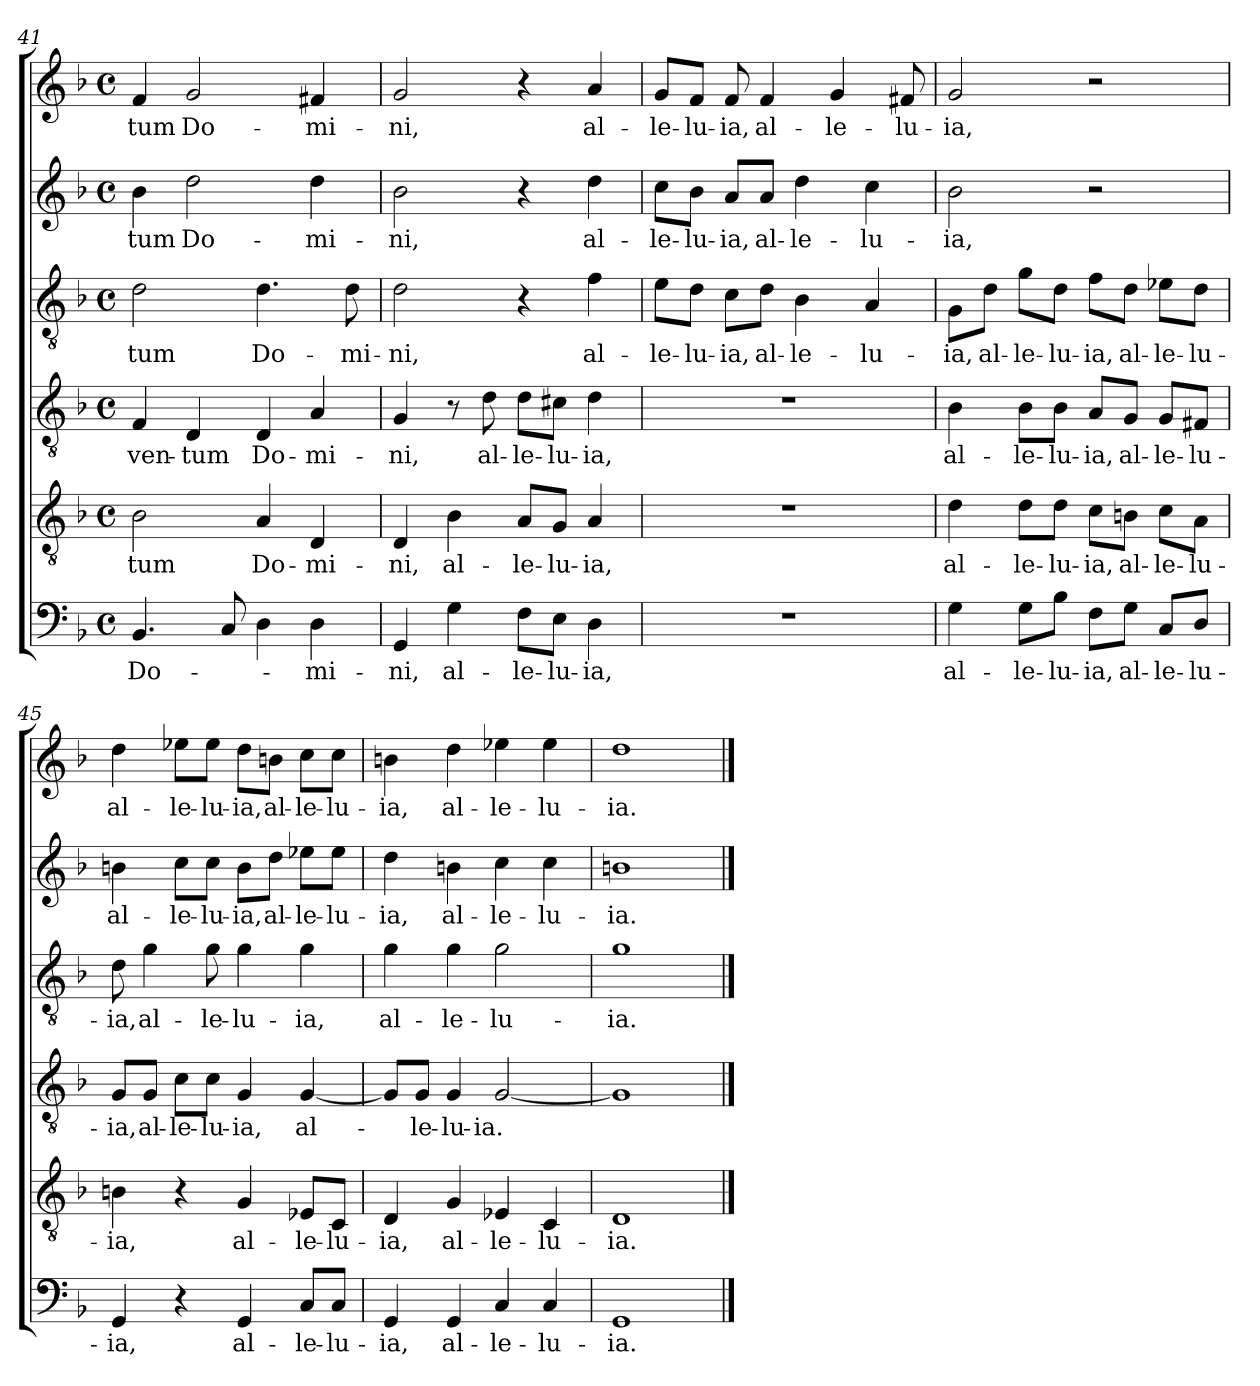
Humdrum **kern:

**kern	**text	**kern	**text	**kern	**text	**kern	**text	**kern	**text	**kern	**text
*part6	*part6	*part5	*part5	*part4	*part4	*part3	*part3	*part2	*part2	*part1	*part1
*staff6	*staff6	*staff5	*staff5	*staff4	*staff4	*staff3	*staff3	*staff2	*staff2	*staff1	*staff1
*clefF4	*	*clefGv2	*	*clefGv2	*	*clefGv2	*	*clefG2	*	*clefG2	*
*k[b-]	*	*k[b-]	*	*k[b-]	*	*k[b-]	*	*k[b-]	*	*k[b-]	*
*F:	*	*F:	*	*F:	*	*F:	*	*F:	*	*F:	*
*M4/4	*	*M4/4	*	*M4/4	*	*M4/4	*	*M4/4	*	*M4/4	*
*met(c)	*	*met(c)	*	*met(c)	*	*met(c)	*	*met(c)	*	*met(c)	*
=41	=41	=41	=41	=41	=41	=41	=41	=41	=41	=41	=41
!	!LO:LY:b	!	!LO:LY:b	!	!LO:LY:b	!	!LO:LY:b	!	!LO:LY:b	!	!LO:LY:b
4.BB-/	Do-	2B-\	-tum	4F/	-ven-	2d\	-tum	4b-\	-tum	4f/	-tum
!	!	!	!	!	!LO:LY:b	!	!	!	!LO:LY:b	!	!LO:LY:b
.	.	.	.	4D/	-tum	.	.	2dd\	Do-	2g/	Do-
8C/	.	.	.	.	.	.	.	.	.	.	.
!	!	!	!LO:LY:b	!	!LO:LY:b	!	!LO:LY:b	!	!	!	!
4D\	.	4A/	Do-	4D/	Do-	4.d\	Do-	.	.	.	.
!	!LO:LY:b	!	!LO:LY:b	!	!LO:LY:b	!	!	!	!LO:LY:b	!	!LO:LY:b
4D\	-mi-	4D/	-mi-	4A/	-mi-	.	.	4dd\	-mi-	4f#X/	-mi-
!	!	!	!	!	!	!	!LO:LY:b	!	!	!	!
.	.	.	.	.	.	8d\	-mi-	.	.	.	.
=42	=42	=42	=42	=42	=42	=42	=42	=42	=42	=42	=42
!	!LO:LY:b	!	!LO:LY:b	!	!LO:LY:b	!	!LO:LY:b	!	!LO:LY:b	!	!LO:LY:b
4GG/	-ni,	4D/	-ni,	4G/	-ni,	2d\	-ni,	2b-\	-ni,	2g/	-ni,
!	!LO:LY:b	!	!LO:LY:b	!	!	!	!	!	!	!	!
4G\	al-	4B-\	al-	8r	.	.	.	.	.	.	.
!	!	!	!	!	!LO:LY:b	!	!	!	!	!	!
.	.	.	.	8d\	al-	.	.	.	.	.	.
!	!LO:LY:b	!	!LO:LY:b	!	!LO:LY:b	!	!	!	!	!	!
8F\L	-le-	8A/L	-le-	8d\L	-le-	4r	.	4r	.	4r	.
!	!LO:LY:b	!	!LO:LY:b	!	!LO:LY:b	!	!	!	!	!	!
8E\J	-lu-	8G/J	-lu-	8c#X\J	-lu-	.	.	.	.	.	.
!	!LO:LY:b	!	!LO:LY:b	!	!LO:LY:b	!	!LO:LY:b	!	!LO:LY:b	!	!LO:LY:b
4D\	-ia,	4A/	-ia,	4d\	-ia,	4f\	al-	4dd\	al-	4a/	al-
!!LO:LB:g=z
=43	=43	=43	=43	=43	=43	=43	=43	=43	=43	=43	=43
!	!	!	!	!	!	!	!LO:LY:b	!	!LO:LY:b	!	!LO:LY:b
1r	.	1r	.	1r	.	8e\L	-le-	8cc\L	-le-	8g/L	-le-
!	!	!	!	!	!	!	!LO:LY:b	!	!LO:LY:b	!	!LO:LY:b
.	.	.	.	.	.	8d\J	-lu-	8b-\J	-lu-	8f/J	-lu-
!	!	!	!	!	!	!	!LO:LY:b	!	!LO:LY:b	!	!LO:LY:b
.	.	.	.	.	.	8c\L	-ia,	8a/L	-ia,	8f/	-ia,
!	!	!	!	!	!	!	!LO:LY:b	!	!LO:LY:b	!	!LO:LY:b
.	.	.	.	.	.	8d\J	al-	8a/J	al-	4f/	al-
!	!	!	!	!	!	!	!LO:LY:b	!	!LO:LY:b	!	!
.	.	.	.	.	.	4B-\	-le-	4dd\	-le-	.	.
!	!	!	!	!	!	!	!	!	!	!	!LO:LY:b
.	.	.	.	.	.	.	.	.	.	4g/	-le-
!	!	!	!	!	!	!	!LO:LY:b	!	!LO:LY:b	!	!
.	.	.	.	.	.	4A/	-lu-	4cc\	-lu-	.	.
!	!	!	!	!	!	!	!	!	!	!	!LO:LY:b
.	.	.	.	.	.	.	.	.	.	8f#X/	-lu-
=44	=44	=44	=44	=44	=44	=44	=44	=44	=44	=44	=44
!	!LO:LY:b	!	!LO:LY:b	!	!LO:LY:b	!	!LO:LY:b	!	!LO:LY:b	!	!LO:LY:b
4G\	al-	4d\	al-	4B-\	al-	8G\L	-ia,	2b-\	-ia,	2g/	-ia,
!	!	!	!	!	!	!	!LO:LY:b	!	!	!	!
.	.	.	.	.	.	8d\J	al-	.	.	.	.
!	!LO:LY:b	!	!LO:LY:b	!	!LO:LY:b	!	!LO:LY:b	!	!	!	!
8G\L	-le-	8d\L	-le-	8B-\L	-le-	8g\L	-le-	.	.	.	.
!	!LO:LY:b	!	!LO:LY:b	!	!LO:LY:b	!	!LO:LY:b	!	!	!	!
8B-\J	-lu-	8d\J	-lu-	8B-\J	-lu-	8d\J	-lu-	.	.	.	.
!	!LO:LY:b	!	!LO:LY:b	!	!LO:LY:b	!	!LO:LY:b	!	!	!	!
8F\L	-ia,	8c\L	-ia,	8A/L	-ia,	8f\L	-ia,	2r	.	2r	.
!	!LO:LY:b	!	!LO:LY:b	!	!LO:LY:b	!	!LO:LY:b	!	!	!	!
8G\J	al-	8Bn\J	al-	8G/J	al-	8d\J	al-	.	.	.	.
!	!LO:LY:b	!	!LO:LY:b	!	!LO:LY:b	!	!LO:LY:b	!	!	!	!
8C/L	-le-	8c\L	-le-	8G/L	-le-	8e-X\L	-le-	.	.	.	.
!	!LO:LY:b	!	!LO:LY:b	!	!LO:LY:b	!	!LO:LY:b	!	!	!	!
8D/J	-lu-	8A\J	-lu-	8F#X/J	-lu-	8d\J	-lu-	.	.	.	.
=45	=45	=45	=45	=45	=45	=45	=45	=45	=45	=45	=45
!	!LO:LY:b	!	!LO:LY:b	!	!LO:LY:b	!	!LO:LY:b	!	!LO:LY:b	!	!LO:LY:b
4GG/	-ia,	4Bn\	-ia,	8G/L	-ia,	8d\	-ia,	4bn\	al-	4dd\	al-
!	!	!	!	!	!LO:LY:b	!	!LO:LY:b	!	!	!	!
.	.	.	.	8G/J	al-	4g\	al-	.	.	.	.
!	!	!	!	!	!LO:LY:b	!	!	!	!LO:LY:b	!	!LO:LY:b
4r	.	4r	.	8c\L	-le-	.	.	8cc\L	-le-	8ee-X\L	-le-
!	!	!	!	!	!LO:LY:b	!	!LO:LY:b	!	!LO:LY:b	!	!LO:LY:b
.	.	.	.	8c\J	-lu-	8g\	-le-	8cc\J	-lu-	8ee-\J	-lu-
!	!LO:LY:b	!	!LO:LY:b	!	!LO:LY:b	!	!LO:LY:b	!	!LO:LY:b	!	!LO:LY:b
4GG/	al-	4G/	al-	4G/	-ia,	4g\	-lu-	8b\L	-ia,	8dd\L	-ia,
!	!	!	!	!	!	!	!	!	!LO:LY:b	!	!LO:LY:b
.	.	.	.	.	.	.	.	8dd\J	al-	8bn\J	al-
!	!LO:LY:b	!	!LO:LY:b	!	!LO:LY:b	!	!LO:LY:b	!	!LO:LY:b	!	!LO:LY:b
8C/L	-le-	8E-X/L	-le-	[4G/	al-	4g\	-ia,	8ee-X\L	-le-	8cc\L	-le-
!	!LO:LY:b	!	!LO:LY:b	!	!	!	!	!	!LO:LY:b	!	!LO:LY:b
8C/J	-lu-	8C/J	-lu-	.	.	.	.	8ee-\J	-lu-	8cc\J	-lu-
=46	=46	=46	=46	=46	=46	=46	=46	=46	=46	=46	=46
!	!LO:LY:b	!	!LO:LY:b	!	!	!	!LO:LY:b	!	!LO:LY:b	!	!LO:LY:b
4GG/	-ia,	4D/	-ia,	8G/L]	.	4g\	al-	4dd\	-ia,	4bn\	-ia,
!	!	!	!	!	!LO:LY:b	!	!	!	!	!	!
.	.	.	.	8G/J	-le-	.	.	.	.	.	.
!	!LO:LY:b	!	!LO:LY:b	!	!LO:LY:b	!	!LO:LY:b	!	!LO:LY:b	!	!LO:LY:b
4GG/	al-	4G/	al-	4G/	-lu-	4g\	-le-	4bn\	al-	4dd\	al-
!	!LO:LY:b	!	!LO:LY:b	!	!LO:LY:b	!	!LO:LY:b	!	!LO:LY:b	!	!LO:LY:b
4C/	-le-	4E-X/	-le-	[2G/	-ia.	2g\	-lu-	4cc\	-le-	4ee-X\	-le-
!	!LO:LY:b	!	!LO:LY:b	!	!	!	!	!	!LO:LY:b	!	!LO:LY:b
4C/	-lu-	4C/	-lu-	.	.	.	.	4cc\	-lu-	4ee-\	-lu-
=47	=47	=47	=47	=47	=47	=47	=47	=47	=47	=47	=47
!	!LO:LY:b	!	!LO:LY:b	!	!	!	!LO:LY:b	!	!LO:LY:b	!	!LO:LY:b
1GG	-ia.	1D	-ia.	1G]	.	1g	-ia.	1bn	-ia.	1dd	-ia.
==	==	==	==	==	==	==	==	==	==	==	==
*-	*-	*-	*-	*-	*-	*-	*-	*-	*-	*-	*-
